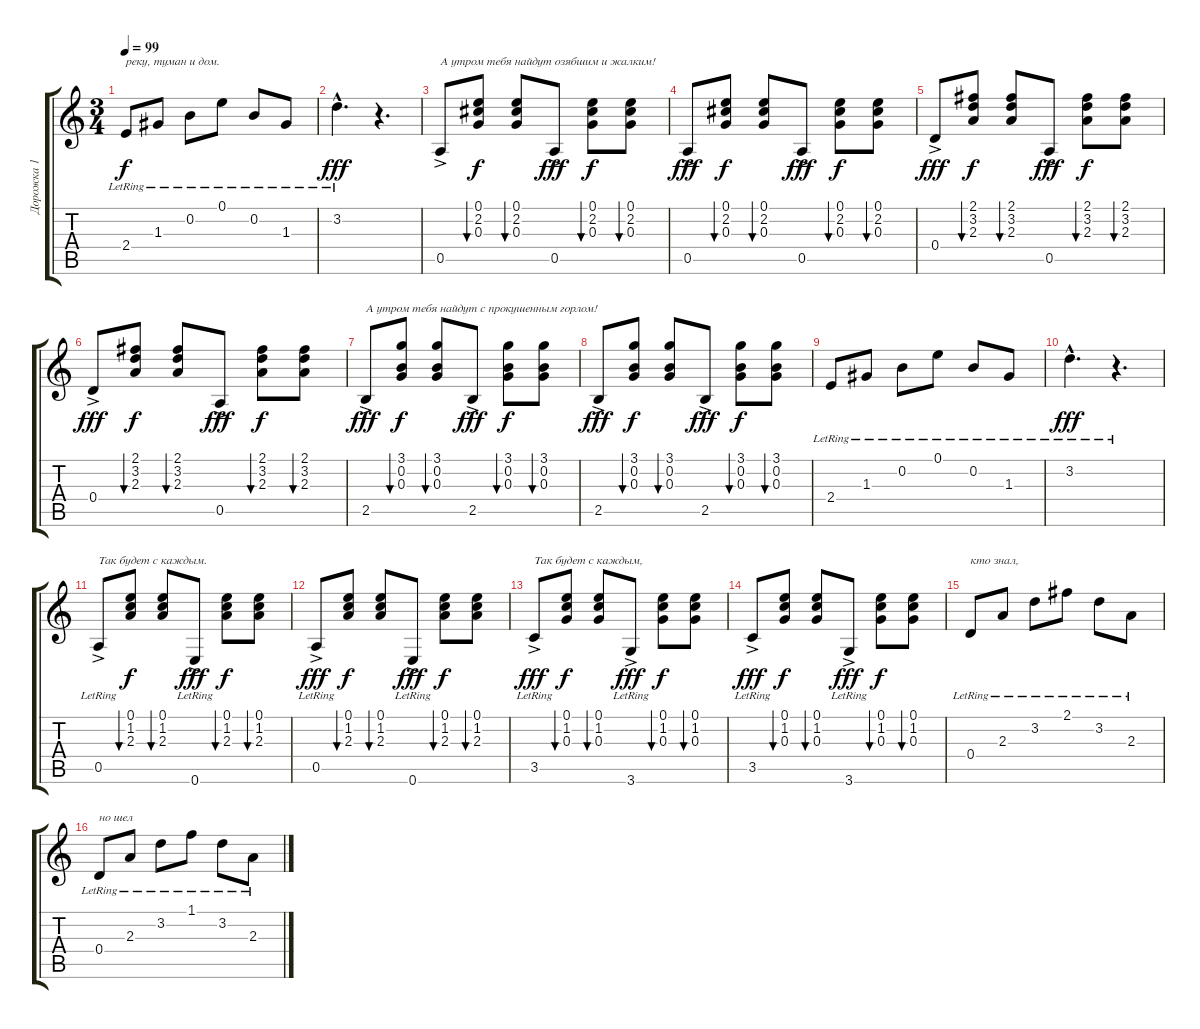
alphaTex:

\track ("Дорожка 1" "Дорожка 1") {instrument acousticguitarsteel}
\staff {score tabs}
\tuning (E4 B3 G3 D3 A2 E2) {hide}
\ts (3 4)
\tempo 99
\clef g2
\ks c
2.4{lr}.8{txt "реку, туман и дом." dy f} 1.3{lr}.8 0.2{lr}.8 0.1{lr}.8 0.2{lr}.8 1.3{lr}.8 |
3.2{hac lr}.4{d dy fff} r.4{d} |
0.5{ac}.8{txt "А утром тебя найдут озябшим и жалким!"} (0.1 2.2 0.3).8{bu 60 dy f} (0.1 2.2 0.3).8{bu 60} 0.5{ac}.8{dy fff} (0.1 2.2 0.3).8{bu 60 dy f} (0.1 2.2 0.3).8{bu 60} |
0.5{ac}.8{dy fff} (0.1 2.2 0.3).8{bu 60 dy f} (0.1 2.2 0.3).8{bu 60} 0.5{ac}.8{dy fff} (0.1 2.2 0.3).8{bu 60 dy f} (0.1 2.2 0.3).8{bu 60} |
0.4{ac}.8{dy fff} (2.1 3.2 2.3).8{bu 60 dy f} (2.1 3.2 2.3).8{bu 60} 0.5{ac}.8{dy fff} (2.1 3.2 2.3).8{bu 60 dy f} (2.1 3.2 2.3).8{bu 60} |
0.4{ac}.8{dy fff} (2.1 3.2 2.3).8{bu 60 dy f} (2.1 3.2 2.3).8{bu 60} 0.5{ac}.8{dy fff} (2.1 3.2 2.3).8{bu 60 dy f} (2.1 3.2 2.3).8{bu 60} |
2.5{ac}.8{txt "А утром тебя найдут с прокушенным горлом!" dy fff} (3.1 0.2 0.3).8{bu 60 dy f} (3.1 0.2 0.3).8{bu 60} 2.5{ac}.8{dy fff} (3.1 0.2 0.3).8{bu 60 dy f} (3.1 0.2 0.3).8{bu 60} |
2.5{ac}.8{dy fff} (3.1 0.2 0.3).8{bu 60 dy f} (3.1 0.2 0.3).8{bu 60} 2.5{ac}.8{dy fff} (3.1 0.2 0.3).8{bu 60 dy f} (3.1 0.2 0.3).8{bu 60} |
2.4{lr}.8 1.3{lr}.8 0.2{lr}.8 0.1{lr}.8 0.2{lr}.8 1.3{lr}.8 |
3.2{hac lr}.4{d dy fff} r.4{d} |
0.5{ac lr}.8{txt "Так будет с каждым."} (0.1 1.2 2.3).8{bu 60 dy f} (0.1 1.2 2.3).8{bu 60} 0.6{ac lr}.8{dy fff} (0.1 1.2 2.3).8{bu 60 dy f} (0.1 1.2 2.3).8{bu 60} |
0.5{ac lr}.8{dy fff} (0.1 1.2 2.3).8{bu 60 dy f} (0.1 1.2 2.3).8{bu 60} 0.6{ac lr}.8{dy fff} (0.1 1.2 2.3).8{bu 60 dy f} (0.1 1.2 2.3).8{bu 60} |
3.5{ac lr}.8{txt "Так будет с каждым," dy fff} (0.1 1.2 0.3).8{bu 60 dy f} (0.1 1.2 0.3).8{bu 60} 3.6{ac lr}.8{dy fff} (0.1 1.2 0.3).8{bu 60 dy f} (0.1 1.2 0.3).8{bu 60} |
3.5{ac lr}.8{dy fff} (0.1 1.2 0.3).8{bu 60 dy f} (0.1 1.2 0.3).8{bu 60} 3.6{ac lr}.8{dy fff} (0.1 1.2 0.3).8{bu 60 dy f} (0.1 1.2 0.3).8{bu 60} |
0.4{lr}.8{txt "кто знал,"} 2.3{lr}.8 3.2{lr}.8 2.1{lr}.8 3.2{lr}.8 2.3{lr}.8 |
0.4{lr}.8{txt "но шел"} 2.3{lr}.8 3.2{lr}.8 1.1{lr}.8 3.2{lr}.8 2.3{lr}.8
